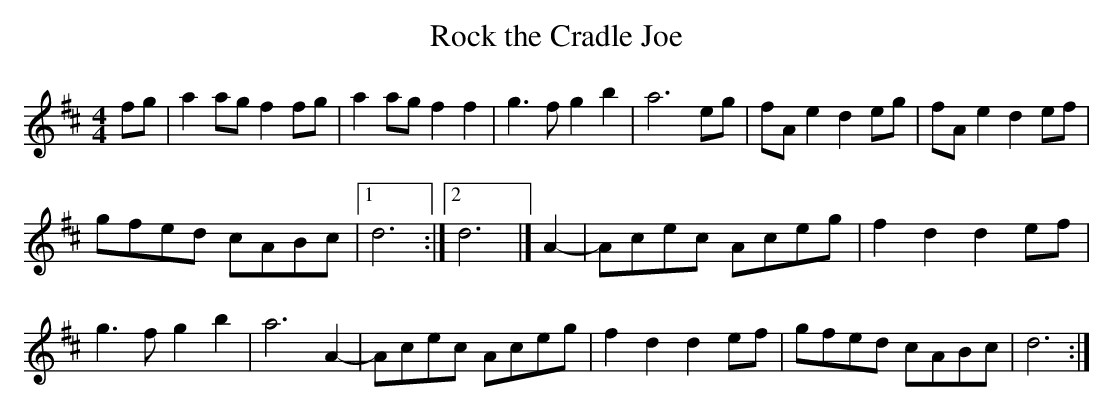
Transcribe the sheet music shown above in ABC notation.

X:1
T:Rock the Cradle Joe
M:4/4
L:1/8
K:D
fg|a2 ag f2 fg|a2 ag f2 f2|g3 f g2 b2|a6 eg|fA e2 d2 eg|fA e2 d2 ef|
gfed cABc|1 d6:|2 d6 |] A2-|Acec Aceg|f2 d2 d2 ef|
g3 f g2 b2|a6 A2-|Acec Aceg|f2 d2 d2 ef|gfed cABc|d6:|
